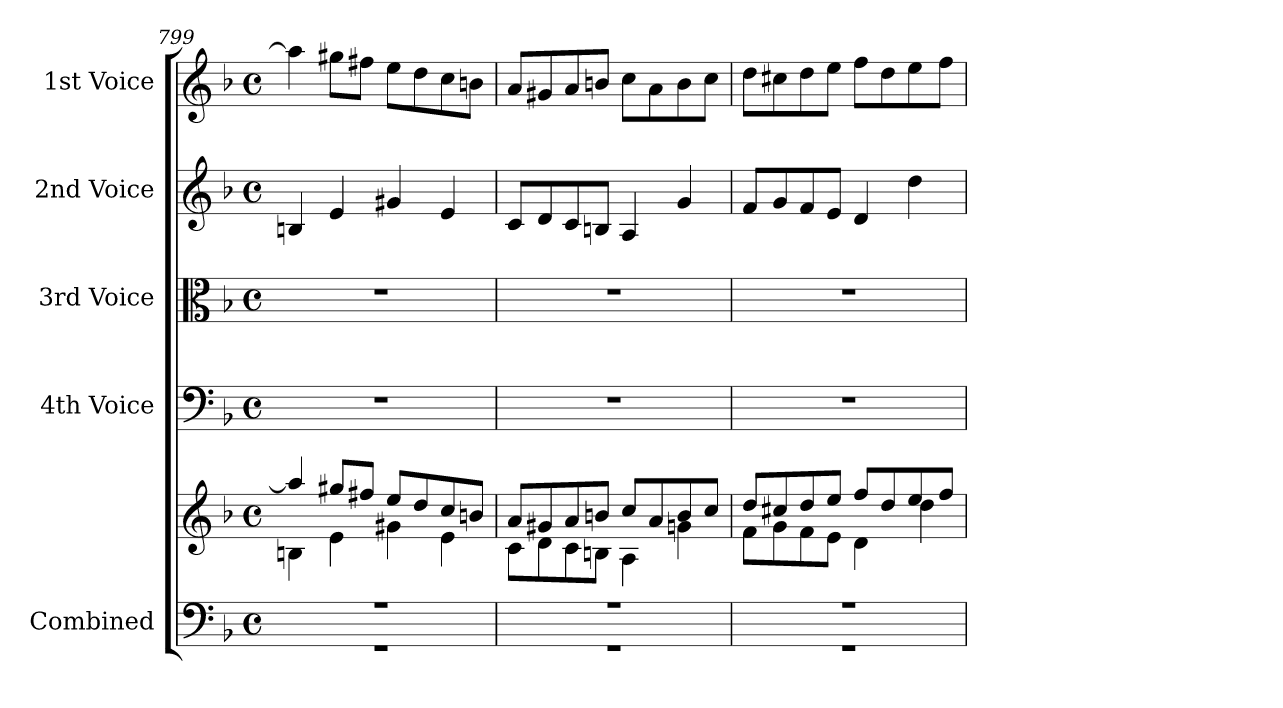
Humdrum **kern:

**kern	**kern	**kern	**kern	**kern	**kern
*part5	*part5	*part4	*part3	*part2	*part1
*staff6	*staff5	*staff4	*staff3	*staff2	*staff1
*I"Combined	*	*I"4th Voice	*I"3rd Voice	*I"2nd Voice	*I"1st Voice
*clefF4	*clefG2	*clefF4	*clefC3	*clefG2	*clefG2
*k[b-]	*k[b-]	*k[b-]	*k[b-]	*k[b-]	*k[b-]
*M4/4	*M4/4	*M4/4	*M4/4	*M4/4	*M4/4
*met(c)	*met(c)	*met(c)	*met(c)	*met(c)	*met(c)
=799	=799	=799	=799	=799	=799
*^	*^	*	*	*	*
1r	1r	4aa/]	4Bn\	1r	1r	4Bn/	4aa\]
.	.	8gg#X/L	4e\	.	.	4e/	8gg#X\L
.	.	8ff#X/J	.	.	.	.	8ff#X\J
.	.	8ee/L	4g#X\	.	.	4g#X/	8ee\L
.	.	8dd/	.	.	.	.	8dd\
.	.	8cc/	4e\	.	.	4e/	8cc\
.	.	8bn/J	.	.	.	.	8bn\J
!!LO:PB:g=z
=800	=800	=800	=800	=800	=800	=800	=800
1r	1r	8a/L	8c\L	1r	1r	8c/L	8a/L
.	.	8g#X/	8d\	.	.	8d/	8g#X/
.	.	8a/	8c\	.	.	8c/	8a/
.	.	8bn/J	8Bn\J	.	.	8Bn/J	8bn/J
.	.	8cc/L	4A\	.	.	4A/	8cc\L
.	.	8a/	.	.	.	.	8a\
.	.	8b/	4gn\	.	.	4g/	8b\
.	.	8cc/J	.	.	.	.	8cc\J
=801	=801	=801	=801	=801	=801	=801	=801
1r	1r	8dd/L	8f\L	1r	1r	8f/L	8dd\L
.	.	8cc#X/	8g\	.	.	8g/	8cc#X\
.	.	8dd/	8f\	.	.	8f/	8dd\
.	.	8ee/J	8e\J	.	.	8e/J	8ee\J
.	.	8ff/L	4d\	.	.	4d/	8ff\L
.	.	8dd/	.	.	.	.	8dd\
.	.	8ee/	4dd\	.	.	4dd\	8ee\
.	.	8ff/J	.	.	.	.	8ff\J
*v	*v	*	*	*	*	*	*
*	*v	*v	*	*	*	*
=	=	=	=	=	=
*-	*-	*-	*-	*-	*-
